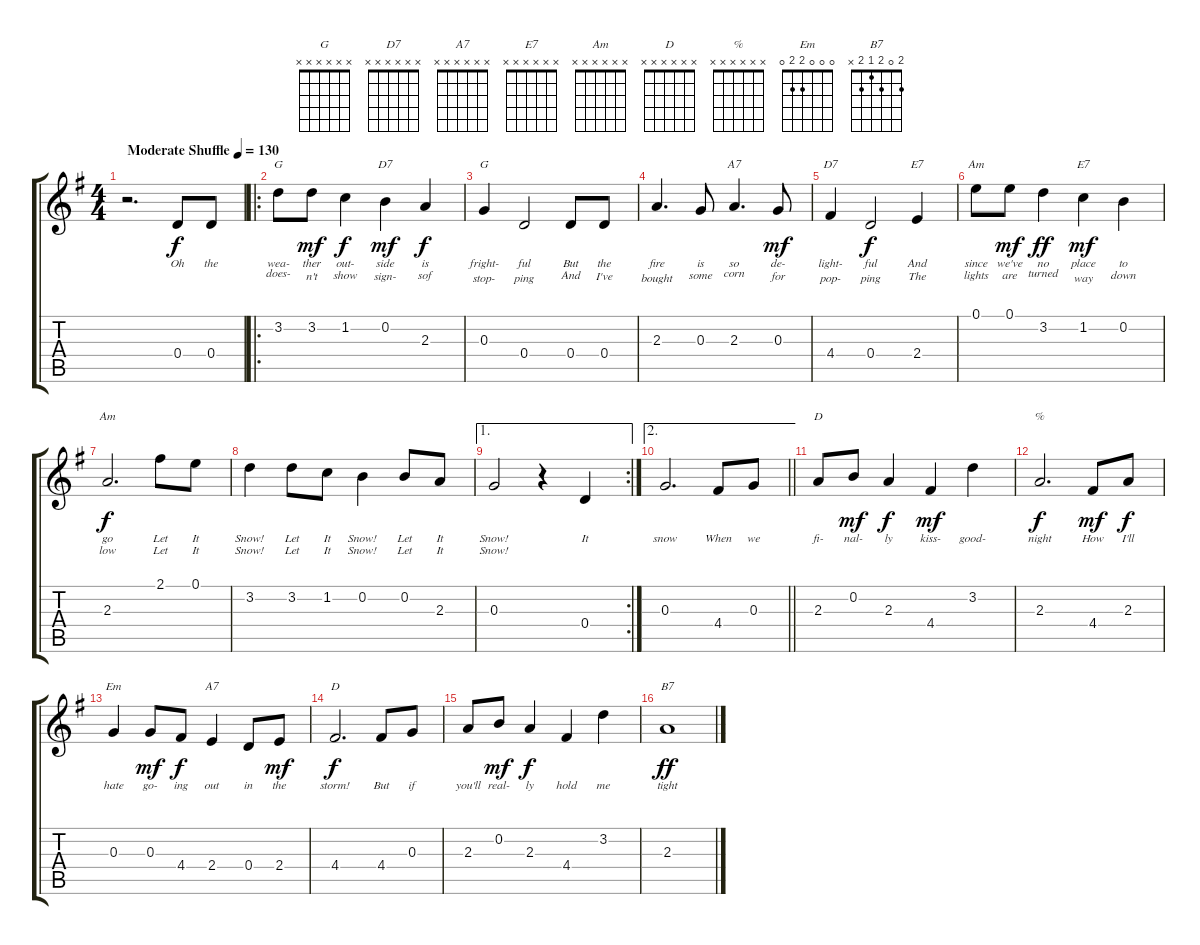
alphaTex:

\track "" {instrument acousticguitarnylon}
\staff {score tabs}
\tuning (E4 B3 G3 D3 A2 E2) {hide}
\chord ("G" 3 0 0 0 2 3)
\chord ("D7" 2 1 2 0 x x)
\chord ("G" x x x x x x)
\chord ("A7" 0 2 0 2 0 x)
\chord ("D7" x x x x x x)
\chord ("E7" 0 0 1 0 2 0)
\chord ("Am" 0 1 2 2 0 x)
\chord ("E7" x x x x x x)
\chord ("Am" x x x x x x)
\chord ("D" 2 3 2 0 x x)
\chord ("%" x x x x x x)
\chord ("Em" 0 0 0 2 2 0)
\chord ("A7" x x x x x x)
\chord ("D" x x x x x x)
\chord ("B7" 2 0 2 1 2 x)
\ts (4 4)
\tempo (130 "Moderate Shuffle")
\clef g2
\ks g
r.2{d dy f instrument acousticguitarnylon} 0.4.8{lyrics (0 "Oh") lyrics (1 "") lyrics (2 "") lyrics (3 "") lyrics (4 "")} 0.4.8{lyrics (0 "the") lyrics (1 "") lyrics (2 "") lyrics (3 "") lyrics (4 "")} |
\ro
3.2.8{ch "G" lyrics (0 "wea-") lyrics (1 "does-") lyrics (2 "") lyrics (3 "") lyrics (4 "")} 3.2.8{lyrics (0 "ther") lyrics (1 "n't") lyrics (2 "") lyrics (3 "") lyrics (4 "") dy mf} 1.2.4{lyrics (0 "out-") lyrics (1 "show") lyrics (2 "") lyrics (3 "") lyrics (4 "") dy f} 0.2.4{ch "D7" lyrics (0 "side") lyrics (1 "sign-") lyrics (2 "") lyrics (3 "") lyrics (4 "") dy mf} 2.3.4{lyrics (0 "is") lyrics (1 "sof") lyrics (2 "") lyrics (3 "") lyrics (4 "") dy f} |
0.3.4{ch "G" lyrics (0 "fright-") lyrics (1 "stop-") lyrics (2 "") lyrics (3 "") lyrics (4 "")} 0.4.2{lyrics (0 "ful") lyrics (1 "ping") lyrics (2 "") lyrics (3 "") lyrics (4 "")} 0.4.8{lyrics (0 "But") lyrics (1 "And") lyrics (2 "") lyrics (3 "") lyrics (4 "")} 0.4.8{lyrics (0 "the") lyrics (1 "I've") lyrics (2 "") lyrics (3 "") lyrics (4 "")} |
2.3.4{d lyrics (0 "fire") lyrics (1 "bought") lyrics (2 "") lyrics (3 "") lyrics (4 "")} 0.3.8{lyrics (0 "is") lyrics (1 "some") lyrics (2 "") lyrics (3 "") lyrics (4 "")} 2.3.4{d ch "A7" lyrics (0 "so") lyrics (1 "corn") lyrics (2 "") lyrics (3 "") lyrics (4 "")} 0.3.8{lyrics (0 "de-") lyrics (1 "for") lyrics (2 "") lyrics (3 "") lyrics (4 "") dy mf} |
4.4.4{ch "D7" lyrics (0 "light-") lyrics (1 "pop-") lyrics (2 "") lyrics (3 "") lyrics (4 "")} 0.4.2{lyrics (0 "ful") lyrics (1 "ping") lyrics (2 "") lyrics (3 "") lyrics (4 "") dy f} 2.4.4{ch "E7" lyrics (0 "And") lyrics (1 "The") lyrics (2 "") lyrics (3 "") lyrics (4 "")} |
0.1.8{ch "Am" lyrics (0 "since") lyrics (1 "lights") lyrics (2 "") lyrics (3 "") lyrics (4 "")} 0.1.8{lyrics (0 "we've") lyrics (1 "are") lyrics (2 "") lyrics (3 "") lyrics (4 "") dy mf} 3.2.4{lyrics (0 "no") lyrics (1 "turned") lyrics (2 "") lyrics (3 "") lyrics (4 "") dy ff} 1.2.4{ch "E7" lyrics (0 "place") lyrics (1 "way") lyrics (2 "") lyrics (3 "") lyrics (4 "") dy mf} 0.2.4{lyrics (0 "to") lyrics (1 "down") lyrics (2 "") lyrics (3 "") lyrics (4 "")} |
2.3.2{d ch "Am" lyrics (0 "go") lyrics (1 "low") lyrics (2 "") lyrics (3 "") lyrics (4 "") dy f} 2.1.8{lyrics (0 "Let") lyrics (1 "Let") lyrics (2 "") lyrics (3 "") lyrics (4 "")} 0.1.8{lyrics (0 "It") lyrics (1 "It") lyrics (2 "") lyrics (3 "") lyrics (4 "")} |
3.2.4{lyrics (0 "Snow!") lyrics (1 "Snow!") lyrics (2 "") lyrics (3 "") lyrics (4 "")} 3.2.8{lyrics (0 "Let") lyrics (1 "Let") lyrics (2 "") lyrics (3 "") lyrics (4 "")} 1.2.8{lyrics (0 "It") lyrics (1 "It") lyrics (2 "") lyrics (3 "") lyrics (4 "")} 0.2.4{lyrics (0 "Snow!") lyrics (1 "Snow!") lyrics (2 "") lyrics (3 "") lyrics (4 "")} 0.2.8{lyrics (0 "Let") lyrics (1 "Let") lyrics (2 "") lyrics (3 "") lyrics (4 "")} 2.3.8{lyrics (0 "It") lyrics (1 "It") lyrics (2 "") lyrics (3 "") lyrics (4 "")} |
\ae 1
\rc 2
0.3.2{lyrics (0 "Snow!") lyrics (1 "Snow!") lyrics (2 "") lyrics (3 "") lyrics (4 "")} r.4 0.4.4{lyrics (0 "It") lyrics (1 "") lyrics (2 "") lyrics (3 "") lyrics (4 "")} |
\ae 2
\barLineRight lightlight
0.3.2{d lyrics (0 "snow") lyrics (1 "") lyrics (2 "") lyrics (3 "") lyrics (4 "")} 4.4.8{lyrics (0 "When") lyrics (1 "") lyrics (2 "") lyrics (3 "") lyrics (4 "")} 0.3.8{lyrics (0 "we") lyrics (1 "") lyrics (2 "") lyrics (3 "") lyrics (4 "")} |
2.3.8{ch "D" lyrics (0 "fi-") lyrics (1 "") lyrics (2 "") lyrics (3 "") lyrics (4 "")} 0.2.8{lyrics (0 "nal-") lyrics (1 "") lyrics (2 "") lyrics (3 "") lyrics (4 "") dy mf} 2.3.4{lyrics (0 "ly") lyrics (1 "") lyrics (2 "") lyrics (3 "") lyrics (4 "") dy f} 4.4.4{lyrics (0 "kiss-") lyrics (1 "") lyrics (2 "") lyrics (3 "") lyrics (4 "") dy mf} 3.2.4{lyrics (0 "good-") lyrics (1 "") lyrics (2 "") lyrics (3 "") lyrics (4 "")} |
2.3.2{d ch "%" lyrics (0 "night") lyrics (1 "") lyrics (2 "") lyrics (3 "") lyrics (4 "") dy f} 4.4.8{lyrics (0 "How") lyrics (1 "") lyrics (2 "") lyrics (3 "") lyrics (4 "") dy mf} 2.3.8{lyrics (0 "I'll") lyrics (1 "") lyrics (2 "") lyrics (3 "") lyrics (4 "") dy f} |
0.3.4{ch "Em" lyrics (0 "hate") lyrics (1 "") lyrics (2 "") lyrics (3 "") lyrics (4 "")} 0.3.8{lyrics (0 "go-") lyrics (1 "") lyrics (2 "") lyrics (3 "") lyrics (4 "") dy mf} 4.4.8{lyrics (0 "ing") lyrics (1 "") lyrics (2 "") lyrics (3 "") lyrics (4 "") dy f} 2.4.4{ch "A7" lyrics (0 "out") lyrics (1 "") lyrics (2 "") lyrics (3 "") lyrics (4 "")} 0.4.8{lyrics (0 "in") lyrics (1 "") lyrics (2 "") lyrics (3 "") lyrics (4 "")} 2.4.8{lyrics (0 "the") lyrics (1 "") lyrics (2 "") lyrics (3 "") lyrics (4 "") dy mf} |
4.4.2{d ch "D" lyrics (0 "storm!") lyrics (1 "") lyrics (2 "") lyrics (3 "") lyrics (4 "") dy f} 4.4.8{lyrics (0 "But") lyrics (1 "") lyrics (2 "") lyrics (3 "") lyrics (4 "")} 0.3.8{lyrics (0 "if") lyrics (1 "") lyrics (2 "") lyrics (3 "") lyrics (4 "")} |
2.3.8{lyrics (0 "you'll") lyrics (1 "") lyrics (2 "") lyrics (3 "") lyrics (4 "")} 0.2.8{lyrics (0 "real-") lyrics (1 "") lyrics (2 "") lyrics (3 "") lyrics (4 "") dy mf} 2.3.4{lyrics (0 "ly") lyrics (1 "") lyrics (2 "") lyrics (3 "") lyrics (4 "") dy f} 4.4.4{lyrics (0 "hold") lyrics (1 "") lyrics (2 "") lyrics (3 "") lyrics (4 "")} 3.2.4{lyrics (0 "me") lyrics (1 "") lyrics (2 "") lyrics (3 "") lyrics (4 "")} |
2.3.1{ch "B7" lyrics (0 "tight") lyrics (1 "") lyrics (2 "") lyrics (3 "") lyrics (4 "") dy ff}
